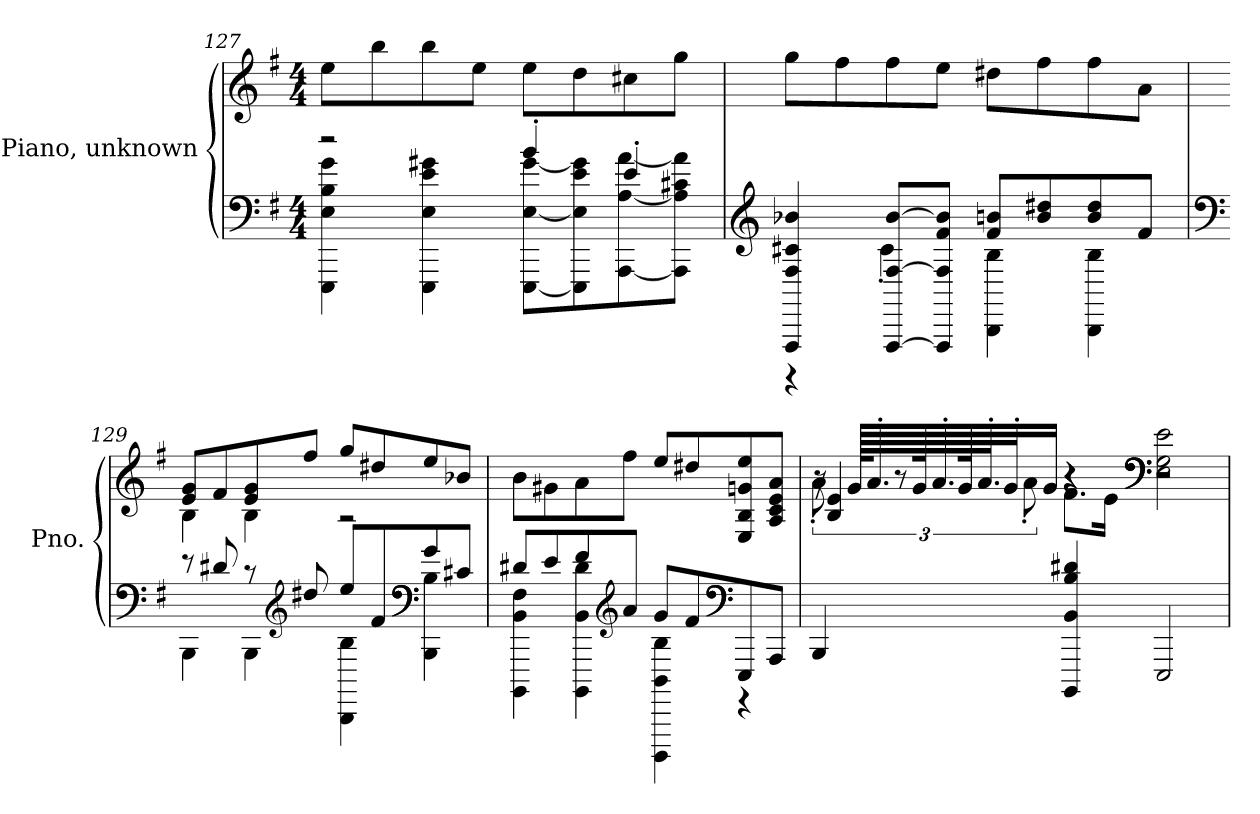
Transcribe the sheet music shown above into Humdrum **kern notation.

**kern	**kern
*part1	*part1
*staff2	*staff1
*I"Piano, unknown	*
*I'Pno.	*
*clefF4	*clefG2
*k[f#]	*k[f#]
*M4/4	*M4/4
=127	=127
*^	*
2r	4EEE\ 4E\ 4B\ 4g\	8ee\L
.	.	8bb\
.	4EEE\ 4E\ 4e\ 4g#X\	8bb\
.	.	8ee\J
4b'/	[8EEE\ [8E\ [8g#\L	8ee\L
.	8EEE\] 8E\] 8e\ 8g#\]	8dd\
4e'/	[8AAA\ [8A\ [8a\	8cc#X\
.	8AAA\] 8A\] 8c#X\ 8a\]J	8gg\J
=128	=128	=128
*clefG2	*	*
4FFF#/ 4F#/ 4c#X/ 4b-X/	4r	8gg\L
.	.	8ff#\
[8FFF#/ [8F#/ [8b-/L	4c#'\	8ff#\
8FFF#/] 8F#/] 8f#/ 8b-/]J	.	8ee\J
8f#/ 8bn/L	4BBB\ 4B\	8dd#X\L
8b/ 8dd#X/	.	8ff#\
8b/ 8dd#/	4BBB\ 4B\	8ff#\
8f#/J	.	8a\J
!!LO:LB:g=z
=129	=129	=129
*clefF4	*	*
*	*	*^
8r	4BBB\	8e/ 8g/L	4B\
8d#X/	.	8f#/	.
8r	4BBB\	8e/ 8g/	4B\
*clefG2	*	*	*
8dd#X/	.	8ff#/J	.
8ee/L	4BBB\ 4B\	8gg/L	2r
8f#/	.	8dd#X/	.
*clefF4	*	*	*
8g/	4BBB\ 4B\	8ee/	.
8c#X/J	.	8b-X/J	.
*	*	*v	*v
=130	=130	=130
8d#X/L	4BBBB\ 4BB\ 4F#\	8b\L
8e/	.	8g#X\
8f#/	4BBBB\ 4BB\ 4d#\	8a\
*clefG2	*	*
8a/J	.	8ff#\J
8g/L	4BBBB\ 4BB\ 4B\	8ee/L
8f#/	.	8dd#X/
*clefF4	*	*
8EEE/	4r	8E/ 8B/ 8gn/ 8ee/
8AAA/J	.	8A/ 8c/ 8e/ 8a/J
*v	*v	*
!!LO:LB:g=z
=131	=131
*	*^
*	*	*^
4BBB/	16r	12a'\	4B/ 4e/
.	128g/KLLLL	.	.
.	64.a'/	.	.
.	.	12r	.
.	128g/K	.	.
.	64.a'/	.	.
.	128g/K	.	.
.	64.a'/J	.	.
.	32g'/J	.	.
.	.	12a'\	.
.	16g/JJ	.	.
4BBBB/ 4BB/ 4B/ 4d#X/	4r	8.f#\L	4r
.	.	16e\Jk	.
*	*clefF4	*	*
2EEE/	2r	2E\ 2G\ 2e\	2r
*	*v	*v	*v
=	=
*-	*-
